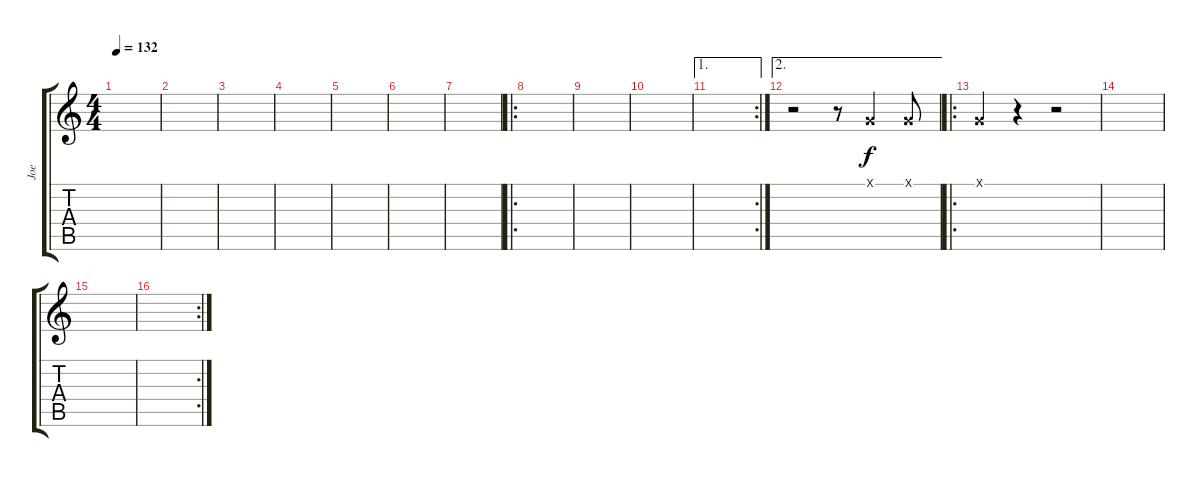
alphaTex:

\track ("Joe" "Joe") {instrument lead1square}
\staff {score tabs}
\tuning (E4 B3 G3 D3 A2 E2) {hide}
\ts (4 4)
\tempo 132
\clef g2
\ks aminor
|
|
|
|
|
|
|
\ro
|
|
|
\ae 1
\rc 2
|
\ae 2
r.2 r.8 3.1{x}.4 3.1{x}.8 |
\ro
3.1{x}.4 r.4 r.2 |
|
|
\rc 2
